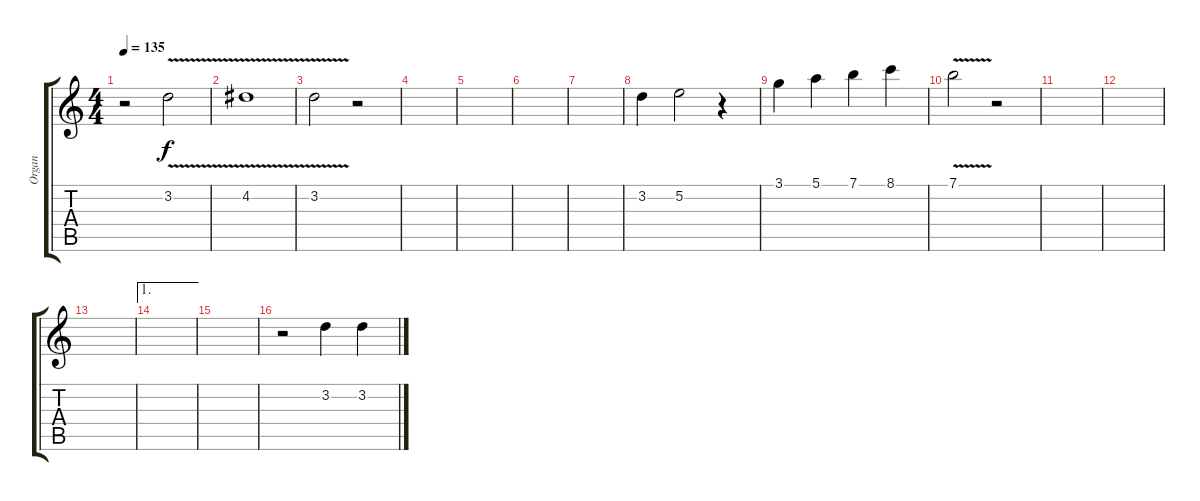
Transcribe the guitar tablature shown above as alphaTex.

\track ("Organ" "Organ") {instrument electricguitarjazz}
\staff {score tabs}
\tuning (E4 B3 G3 D3 A2 E2) {hide}
\ts (4 4)
\tempo 135
\clef g2
\ks c
r.2{dy f} 3.2{v}.2 |
4.2{v}.1 |
3.2{v}.2 r.2 |
|
|
|
|
3.2.4 5.2.2 r.4 |
3.1.4 5.1.4 7.1.4 8.1.4 |
7.1{v}.2 r.2 |
|
|
|
\ae 1
|
|
r.2 3.2.4 3.2{h}.4
